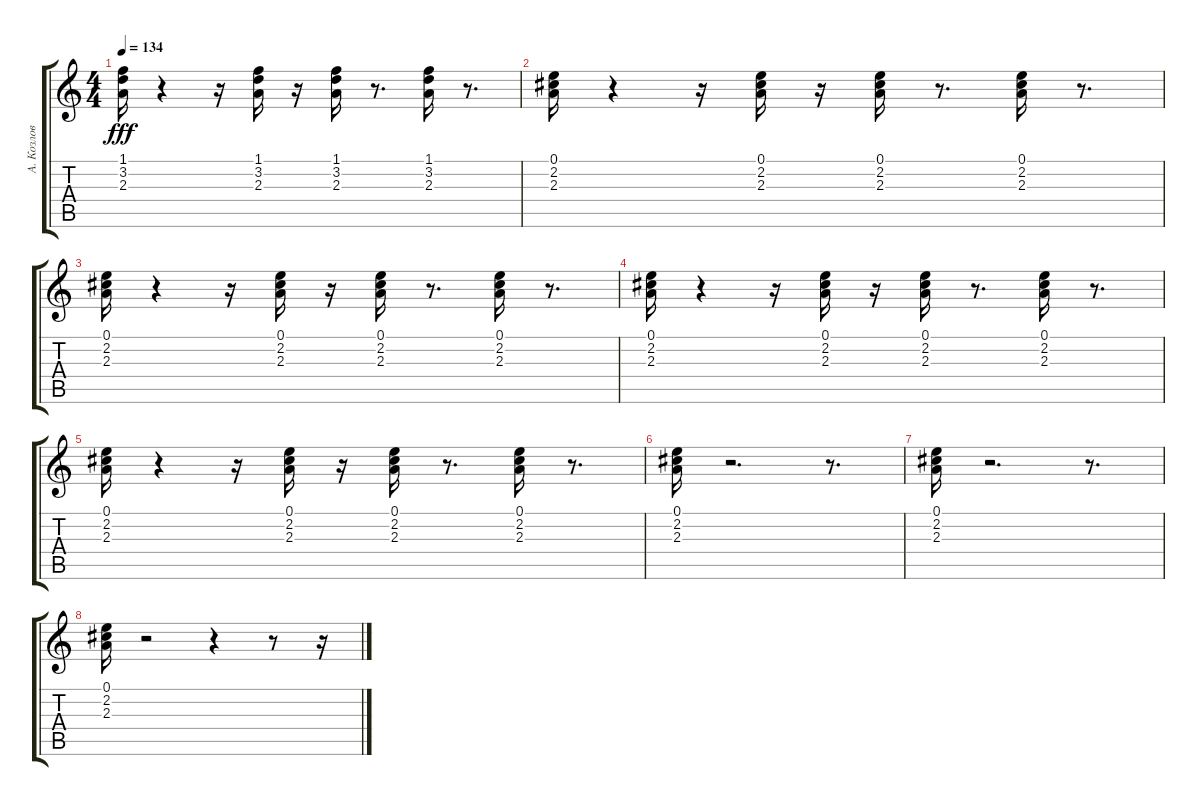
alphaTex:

\track ("А. Козлов" "А. Козлов") {instrument fretlessbass}
\staff {score tabs}
\tuning (E4 B3 G3 D3 A2 E2) {hide}
\ts (4 4)
\tempo 134
\clef g2
\ks c
(1.1 3.2 2.3).16{dy fff} r.4 r.16 (1.1 3.2 2.3).16 r.16 (1.1 3.2 2.3).16 r.8{d} (1.1 3.2 2.3).16 r.8{d} |
(0.1 2.2 2.3).16 r.4 r.16 (0.1 2.2 2.3).16 r.16 (0.1 2.2 2.3).16 r.8{d} (0.1 2.2 2.3).16 r.8{d} |
(0.1 2.2 2.3).16 r.4 r.16 (0.1 2.2 2.3).16 r.16 (0.1 2.2 2.3).16 r.8{d} (0.1 2.2 2.3).16 r.8{d} |
(0.1 2.2 2.3).16 r.4 r.16 (0.1 2.2 2.3).16 r.16 (0.1 2.2 2.3).16 r.8{d} (0.1 2.2 2.3).16 r.8{d} |
(0.1 2.2 2.3).16 r.4 r.16 (0.1 2.2 2.3).16 r.16 (0.1 2.2 2.3).16 r.8{d} (0.1 2.2 2.3).16 r.8{d} |
(0.1 2.2 2.3).16 r.2{d} r.8{d} |
(0.1 2.2 2.3).16 r.2{d} r.8{d} |
(0.1 2.2 2.3).16 r.2 r.4 r.8 r.16
